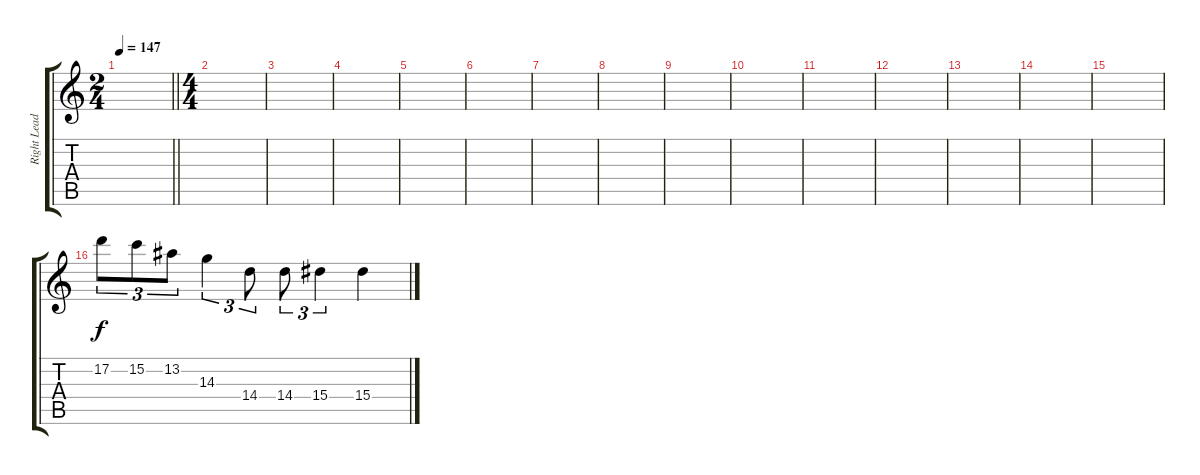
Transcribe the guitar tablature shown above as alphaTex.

\track ("Right Lead 2" "Right Lead") {instrument distortionguitar}
\staff {score tabs}
\tuning (D4 A3 F3 C3 G2 C2) {hide}
\ts (2 4)
\tempo 147
\clef g2
\barLineRight lightlight
\ks c
|
\ts (4 4)
\section ("" "")
|
|
|
|
|
|
|
|
|
|
|
|
|
|
17.2.8{tu (3 2)} 15.2.8{tu (3 2)} 13.2.8{tu (3 2)} 14.3.4{tu (3 2)} 14.4.8{tu (3 2)} 14.4.8{tu (3 2)} 15.4.4{tu (3 2)} 15.4.4
